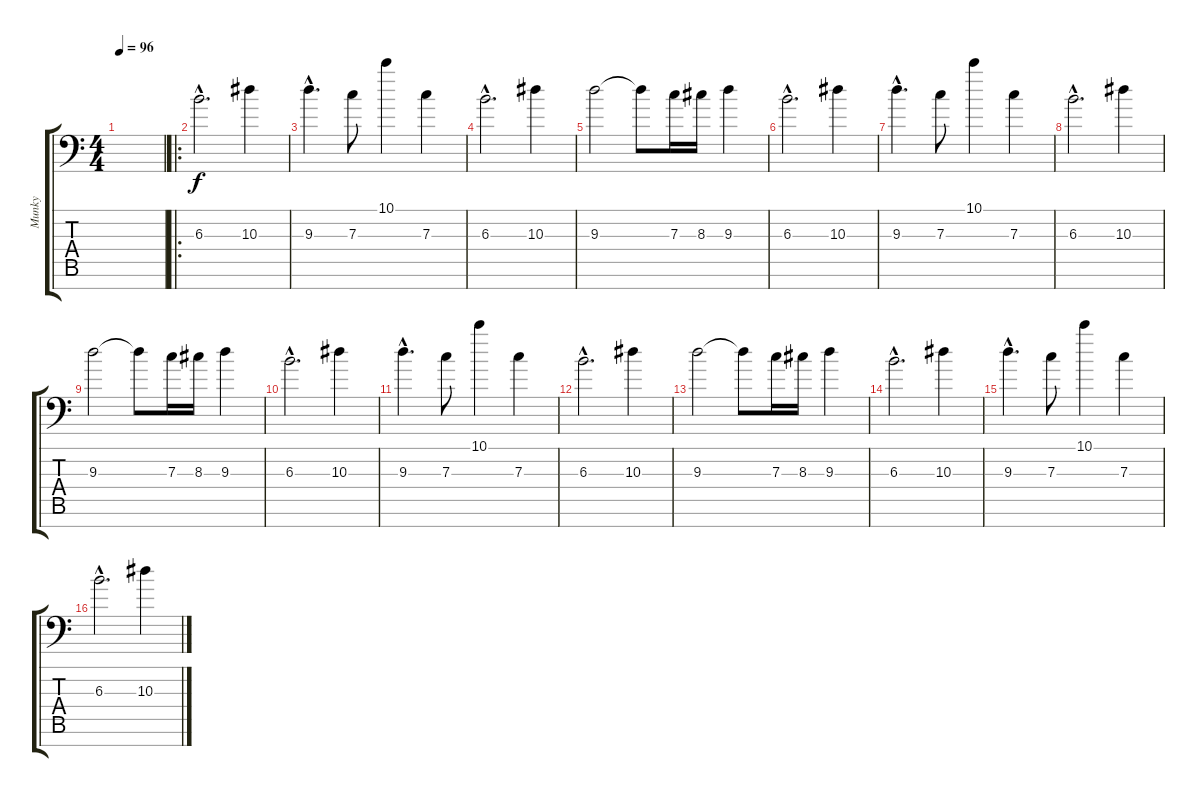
\track ("Munky" "Munky") {instrument distortionguitar}
\staff {score tabs}
\tuning (D4 A3 F3 C3 G2 D2 A1) {hide}
\ts (4 4)
\tempo 96
\clef f4
\ks c
|
\ro
6.3{hac}.2{d} 10.3.4 |
9.3{hac}.4{d} 7.3.8 10.1.4 7.3.4 |
6.3{hac}.2{d} 10.3.4 |
9.3.2 9.3{t}.8 7.3.16 8.3.16 9.3.4 |
6.3{hac}.2{d} 10.3.4 |
9.3{hac}.4{d} 7.3.8 10.1.4 7.3.4 |
6.3{hac}.2{d} 10.3.4 |
9.3.2 9.3{t}.8 7.3.16 8.3.16 9.3.4 |
6.3{hac}.2{d} 10.3.4 |
9.3{hac}.4{d} 7.3.8 10.1.4 7.3.4 |
6.3{hac}.2{d} 10.3.4 |
9.3.2 9.3{t}.8 7.3.16 8.3.16 9.3.4 |
6.3{hac}.2{d} 10.3.4 |
9.3{hac}.4{d} 7.3.8 10.1.4 7.3.4 |
6.3{hac}.2{d} 10.3.4
